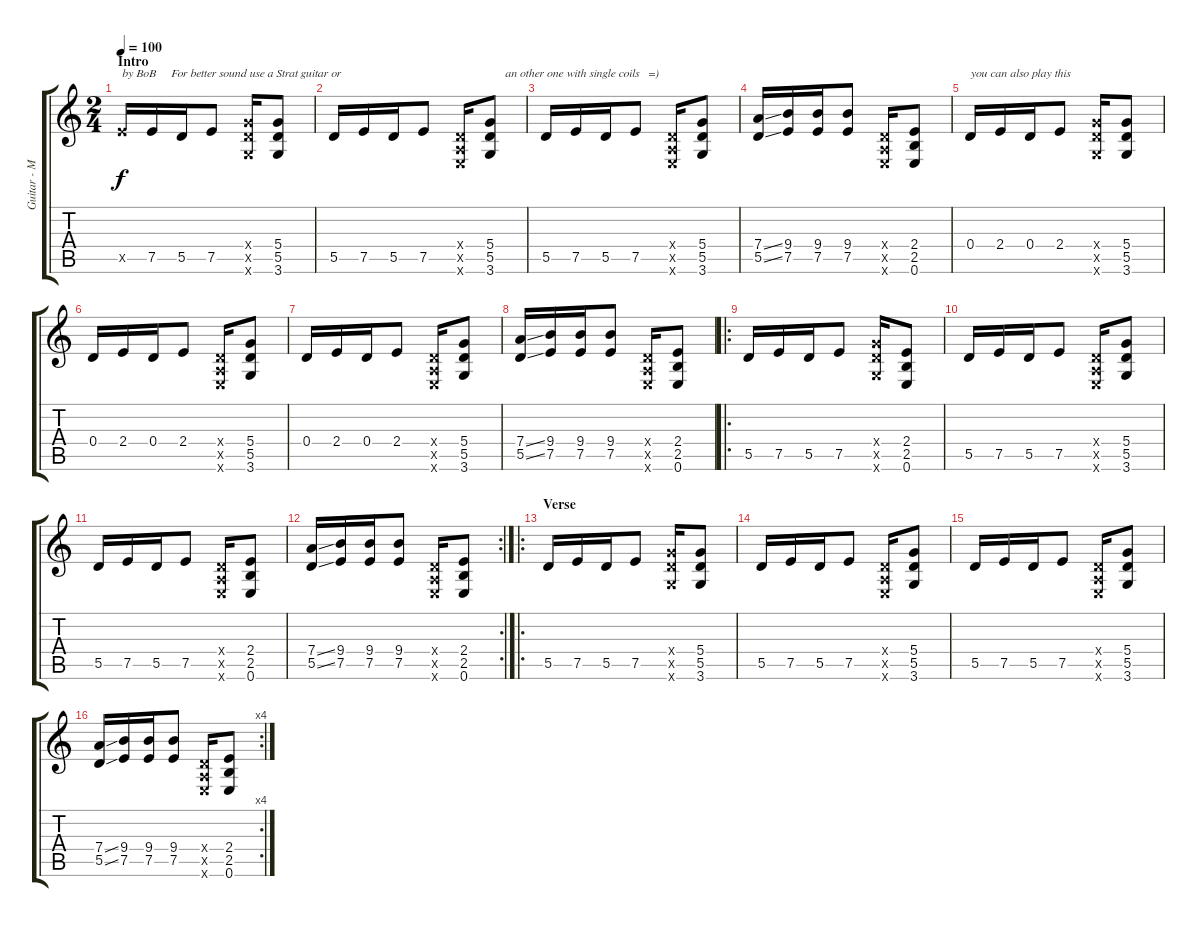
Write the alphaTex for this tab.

\track ("Guitar - Mike Einziger" "Guitar - M") {instrument overdrivenguitar}
\staff {score tabs}
\tuning (E4 B3 G3 D3 A2 E2) {hide}
\ts (2 4)
\section ("" "Intro")
\tempo 100
\clef g2
\ks c
7.5{x}.16{txt "by BoB     For better sound use a Strat guitar or" dy f volume 10 instrument overdrivenguitar} 7.5.16 5.5.16 7.5.8 (5.4{x} 5.5{x} 3.6{x}).16 (5.4 5.5 3.6).8 |
5.5.16 7.5.16 5.5.16 7.5.8 (0.4{x} 0.5{x} 0.6{x}).16 (5.4 5.5 3.6).8{txt "     an other one with single coils   =)"} |
5.5.16 7.5.16 5.5.16 7.5.8 (0.4{x} 0.5{x} 0.6{x}).16 (5.4 5.5 3.6).8 |
(7.4{ss} 5.5{ss}).16 (9.4 7.5).16 (9.4 7.5).16 (9.4 7.5).8 (0.4{x} 0.5{x} 0.6{x}).16 (2.4 2.5 0.6).8 |
0.4.16{txt "you can also play this"} 2.4.16 0.4.16 2.4.8 (5.4{x} 5.5{x} 3.6{x}).16 (5.4 5.5 3.6).8 |
0.4.16 2.4.16 0.4.16 2.4.8 (0.4{x} 0.5{x} 0.6{x}).16 (5.4 5.5 3.6).8 |
0.4.16 2.4.16 0.4.16 2.4.8 (0.4{x} 0.5{x} 0.6{x}).16 (5.4 5.5 3.6).8 |
(7.4{ss} 5.5{ss}).16 (9.4 7.5).16 (9.4 7.5).16 (9.4 7.5).8 (0.4{x} 0.5{x} 0.6{x}).16 (2.4 2.5 0.6).8 |
\ro
5.5.16{volume 16 instrument distortionguitar} 7.5.16 5.5.16 7.5.8 (5.4{x} 5.5{x} 3.6{x}).16 (2.4 2.5 0.6).8 |
5.5.16 7.5.16 5.5.16 7.5.8 (0.4{x} 0.5{x} 0.6{x}).16 (5.4 5.5 3.6).8 |
5.5.16 7.5.16 5.5.16 7.5.8 (0.4{x} 0.5{x} 0.6{x}).16 (2.4 2.5 0.6).8 |
\rc 2
(7.4{ss} 5.5{ss}).16 (9.4 7.5).16 (9.4 7.5).16 (9.4 7.5).8 (0.4{x} 0.5{x} 0.6{x}).16 (2.4 2.5 0.6).8 |
\ro
\section ("" "Verse")
5.5.16{volume 12} 7.5.16 5.5.16 7.5.8 (5.4{x} 5.5{x} 3.6{x}).16 (5.4 5.5 3.6).8 |
5.5.16 7.5.16 5.5.16 7.5.8 (0.4{x} 0.5{x} 0.6{x}).16 (5.4 5.5 3.6).8 |
5.5.16 7.5.16 5.5.16 7.5.8 (0.4{x} 0.5{x} 0.6{x}).16 (5.4 5.5 3.6).8 |
\rc 4
(7.4{ss} 5.5{ss}).16 (9.4 7.5).16 (9.4 7.5).16 (9.4 7.5).8 (0.4{x} 0.5{x} 0.6{x}).16 (2.4 2.5 0.6).8
